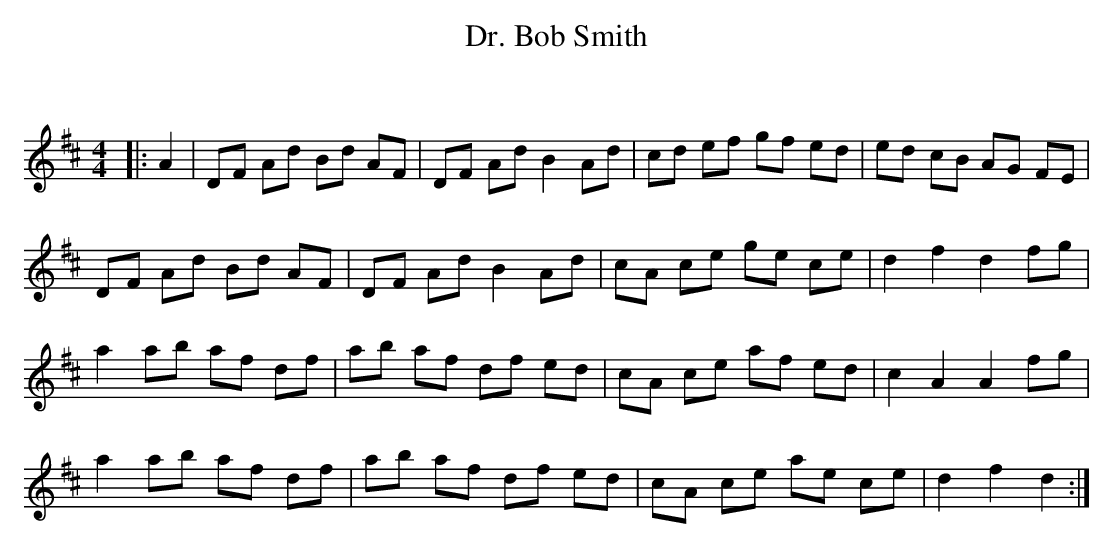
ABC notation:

X:1
T: Dr. Bob Smith
C:
Q: 232
K:D
M:4/4
L:1/8
|:A2|DF Ad Bd AF|DF Ad B2 Ad|cd ef gf ed|ed cB AG FE|
DF Ad Bd AF|DF Ad B2 Ad|cA ce ge ce|d2 f2 d2 fg|
a2 ab af df|ab af df ed|cA ce af ed|c2 A2 A2 fg|
a2 ab af df|ab af df ed|cA ce ae ce|d2 f2 d2:|
